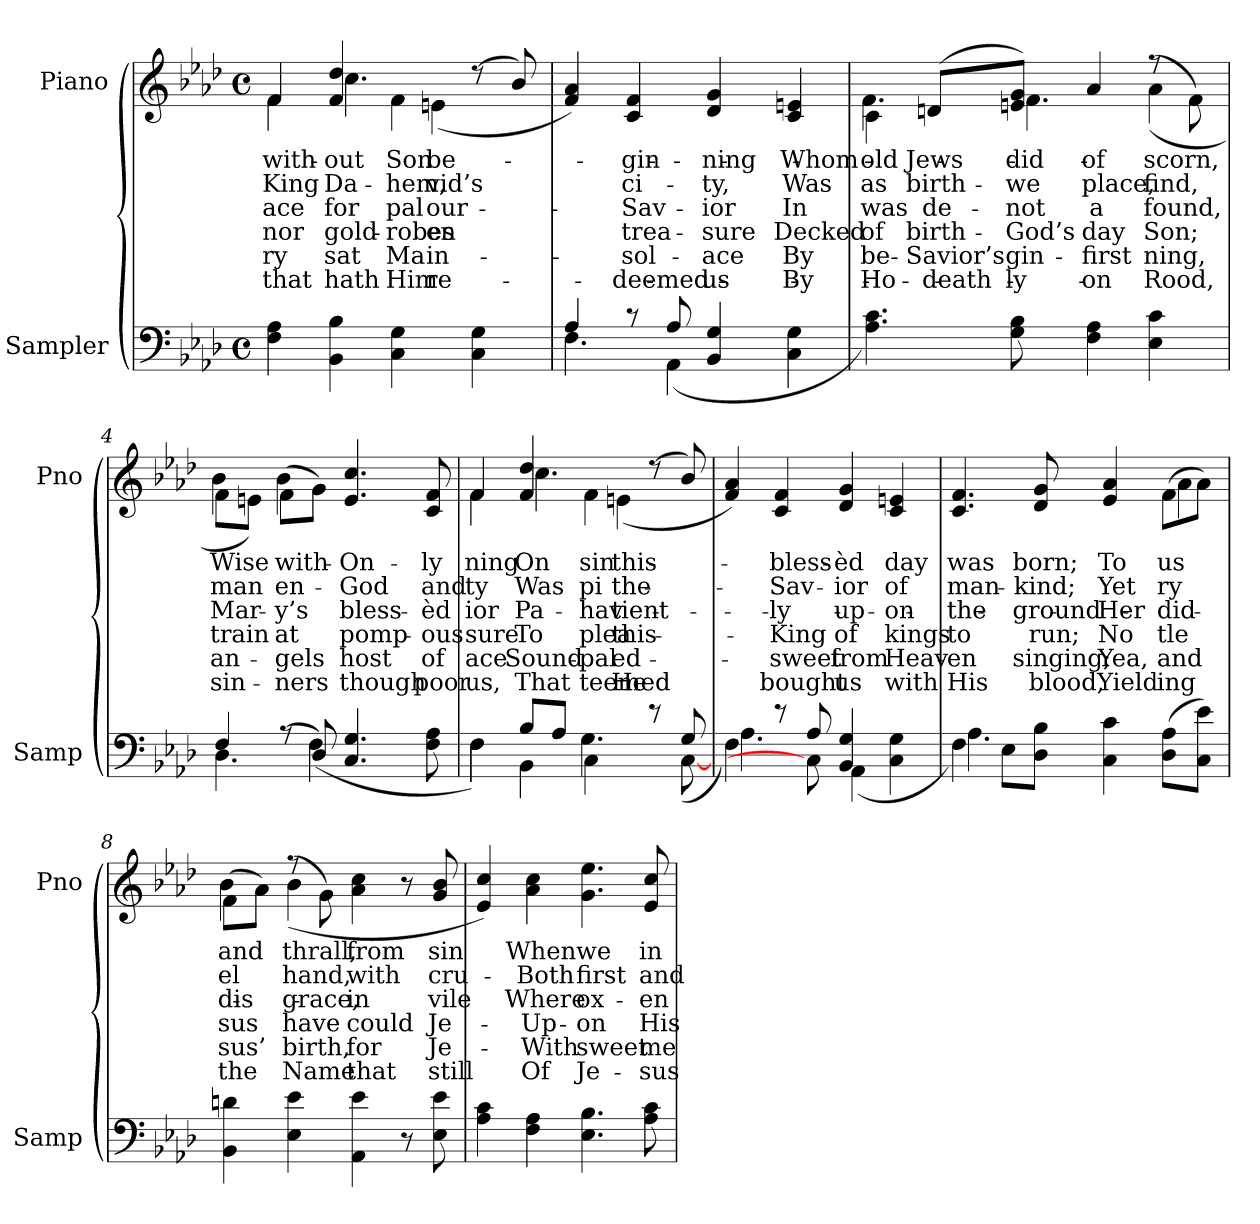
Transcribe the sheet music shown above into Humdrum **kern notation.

**kern	**kern	**text	**text	**text	**text	**text	**text
*part2	*part1	*part1	*part1	*part1	*part1	*part1	*part1
*staff2	*staff1	*staff1	*staff1	*staff1	*staff1	*staff1	*staff1
*I"Sampler	*I"Piano	*	*	*	*	*	*
*I'Samp	*I'Pno	*	*	*	*	*	*
*clefF4	*clefG2	*	*	*	*	*	*
*k[b-e-a-d-]	*k[b-e-a-d-]	*	*	*	*	*	*
*A-:	*A-:	*	*	*	*	*	*
*M4/4	*M4/4	*	*	*	*	*	*
*met(c)	*met(c)	*	*	*	*	*	*
=1	=1	=1	=1	=1	=1	=1	=1
*	*^	*	*	*	*	*	*
4F 4A-	4f/	4f	with-	King	-ace	nor	-ry	that
4BB- 4B-	4f 4dd-	4.cc	-out	Da-	for	gold-	sat	hath
4C 4G	4f\	.	Son	-hem,	pal-	robes	Ma-	Him
.	.	(4en	be-	-vid’s	our	-en	in	re-
4C 4G	(8r	.	.	.	.	.	.	.
.	8b-/)	8ryy	.	.	.	.	.	.
*	*v	*v	*	*	*	*	*	*
=2	=2	=2	=2	=2	=2	=2	=2
*^	*	*	*	*	*	*	*
4A-/	4.F	4f 4a-)	.	.	.	.	.	.
8r	.	4c 4f	-gin-	ci-	Sav-	trea-	sol-	-deemed
8A-/	(4AA-	.	.	.	.	.	.	.
4BB- 4G	.	4d- 4g	-ning	-ty,	-ior	-sure	-ace	us
.	4.ryy	.	.	.	.	.	.	.
4C 4G	.	4c 4en	Whom	Was	In	Decked	By	By
*v	*v	*	*	*	*	*	*	*
=3	=3	=3	=3	=3	=3	=3	=3
*	*^	*	*	*	*	*	*
4.A- 4.c)	4c\	4.f	old	as	was	of	be-	Ho-
.	(8dn/L	.	Jews	birth-	-de-	birth-	Savior’s	death
8G 8B-	8en/ 8g/J)	4.f	did	we	not	God’s	-gin-	-ly
4F 4A-	4a-/	.	of	-place,	-a	-day	first	on
4E- 4c	(8r	(4a-	scorn,	find,	found,	Son;	-ning,	Rood,
.	8f\)	.	.	.	.	.	.	.
=4	=4	=4	=4	=4	=4	=4	=4	=4
*^	*	*	*	*	*	*	*	*
4F/	4.D-	8f\L	4b-	Wise	man	Mar-	train	an-	sin-
.	.	8en\J)	.	.	.	.	.	.	.
(8r	.	(8f\L	4b-	with-	en-	-y’s	at	-gels	-ners
8D-)	(4F	8g\J)	.	.	.	.	.	.	.
4.C 4.G	.	4.e 4.cc	2ryy	On-	God	bless-	pomp-	host	though
.	4.ryy	.	.	.	.	.	.	.	.
8F 8A-	.	8c 8f	.	-ly	and	-èd	-ous	of	poor
=5	=5	=5	=5	=5	=5	=5	=5	=5	=5
4F\)	4F	4f/	4f	-ning	-ty	-ior	-sure	-ace	us,
8B-/L	4BB-	4f 4dd-	4.cc	On	Was	Pa-	To	Sound-	That
8A-/J	.	.	.	.	.	.	.	.	.
4C\	4.G	4f\	.	sin-	pi-	-hav-	plea-	pal-	-teemed
.	.	.	(4en	this	the	-tient-	this	-ed	He
8r	.	(8r	.	.	.	.	.	.	.
8G/	([8C	8b-/)	8ryy	.	.	.	.	.	.
*	*	*v	*v	*	*	*	*	*	*
=6	=6	=6	=6	=6	=6	=6	=6	=6
4F\)	4.A-	4f 4a-)	.	.	.	.	.	.
8r	.	4c 4f	bless-	Sav-	-ly	King	sweet	bought
8A-/	8C]	.	.	.	.	.	.	.
4BB- 4G	(4AA-	4d- 4g	-èd	-ior	up-	of	from	us
4C 4G	4ryy	4c 4en	day	of	-on	kings	Heav-	with
=7	=7	=7	=7	=7	=7	=7	=7	=7
*	*	*^	*	*	*	*	*	*
4F\)	4.A-	4.c 4.f	2.ryy	was	man-	the	to	-en	His
8E-\L	.	.	.	.	.	.	.	.	.
8D-\ 8B-\J	2ryy	8d- 8g	.	born;	-kind;	ground	run;	singing;	blood,
4C 4c	.	4e- 4a-	.	To	Yet	Her	No	Yea,	Yield
(8D-\ 8A-\L	.	(8f\L	4a-	us	-ry	did	-tle	and	-ing
8C\ 8e-\J)	8ryy	8a-\J)	.	.	.	.	.	.	.
*v	*v	*	*	*	*	*	*	*	*
=8	=8	=8	=8	=8	=8	=8	=8	=8
4BB- 4dn	(8f\L	4b-	and	-el	dis-	-sus	-sus’	the
.	8a-\J)	.	.	.	.	.	.	.
4E- 4e-	(8r	(4b-	thrall,	hand,	-grace,	have	birth,	Name
.	8g\)	.	.	.	.	.	.	.
4AA- 4e-	4a- 4cc	2ryy	from	with	in	could	for	that
8r	8r	.	.	.	.	.	.	.
8E- 8e-	8g 8b-	.	sin	cru-	vile	Je-	Je-	still
*	*v	*v	*	*	*	*	*	*
=9	=9	=9	=9	=9	=9	=9	=9
4A- 4c	4e- 4cc)	.	.	.	.	.	.
4F 4A-	4a- 4cc	When	Both	Where	Up-	With	Of
4.E- 4.B-	4.g 4.ee-	we	first	ox-	-on	sweet	Je-
8A- 8c	8e- 8cc	in	and	-en	His	me-	-sus
=	=	=	=	=	=	=	=
*-	*-	*-	*-	*-	*-	*-	*-
